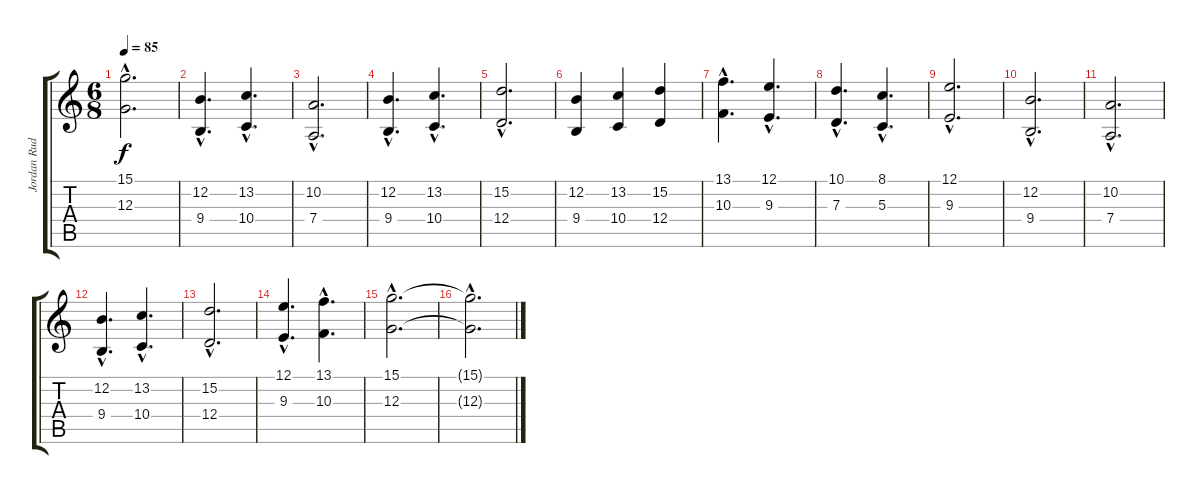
\track ("Jordan Rudness Strings" "Jordan Rud") {instrument stringensemble1}
\staff {score tabs}
\tuning (E4 B3 G3 D3 A2 E2) {hide}
\ts (6 8)
\tempo 85
\clef g2
\ks c
(15.1{hac} 12.3{hac}).2{d dy f} |
(12.2{hac} 9.4{hac}).4{d} (13.2{hac} 10.4{hac}).4{d} |
(10.2{hac} 7.4{hac}).2{d} |
(12.2{hac} 9.4{hac}).4{d} (13.2{hac} 10.4{hac}).4{d} |
(15.2{hac} 12.4{hac}).2{d} |
(12.2 9.4).4 (13.2 10.4).4 (15.2 12.4).4 |
(13.1{hac} 10.3{hac}).4{d} (12.1{hac} 9.3{hac}).4{d} |
(10.1{hac} 7.3{hac}).4{d} (8.1{hac} 5.3{hac}).4{d} |
(12.1{hac} 9.3{hac}).2{d} |
(12.2{hac} 9.4{hac}).2{d} |
(10.2{hac} 7.4{hac}).2{d} |
(12.2{hac} 9.4{hac}).4{d} (13.2{hac} 10.4{hac}).4{d} |
(15.2{hac} 12.4{hac}).2{d} |
(12.1{hac} 9.3{hac}).4{d} (13.1{hac} 10.3{hac}).4{d} |
(15.1{hac} 12.3{hac}).2{d} |
(15.1{hac t} 12.3{hac t}).2{d}
